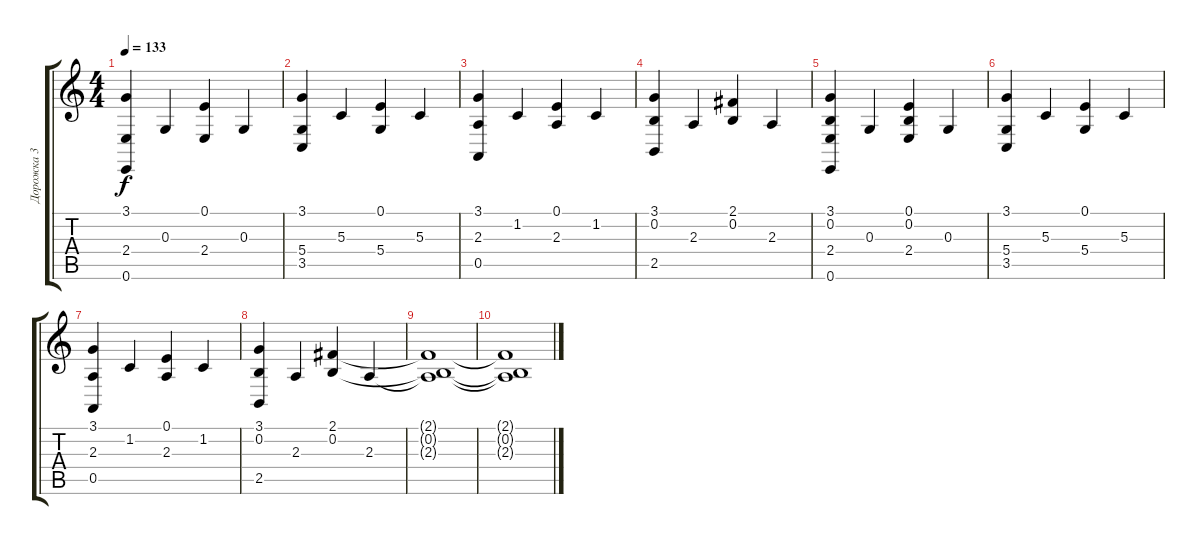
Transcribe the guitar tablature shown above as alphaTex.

\track ("Дорожка 3" "Дорожка 3") {instrument harpsichord}
\staff {score tabs}
\tuning (E4 B3 G3 D3 A2 E2) {hide}
\ts (4 4)
\tempo 133
\clef g2
\ks c
(3.1 2.4 0.6).4{dy f} 0.3.4 (0.1 2.4).4 0.3.4 |
(3.1 5.4 3.5).4 5.3.4 (0.1 5.4).4 5.3.4 |
(3.1 2.3 0.5).4 1.2.4 (0.1 2.3).4 1.2.4 |
(3.1 0.2 2.5).4 2.3.4 (2.1 0.2).4 2.3.4 |
(3.1 0.2 2.4 0.6).4 0.3.4 (0.1 0.2 2.4).4 0.3.4 |
(3.1 5.4 3.5).4 5.3.4 (0.1 5.4).4 5.3.4 |
(3.1 2.3 0.5).4 1.2.4 (0.1 2.3).4 1.2.4 |
(3.1 0.2 2.5).4 2.3.4 (2.1 0.2).4 2.3.4 |
(2.1{t} 0.2{t} 2.3{t}).1 |
(2.1{t} 0.2{t} 2.3{t}).1
